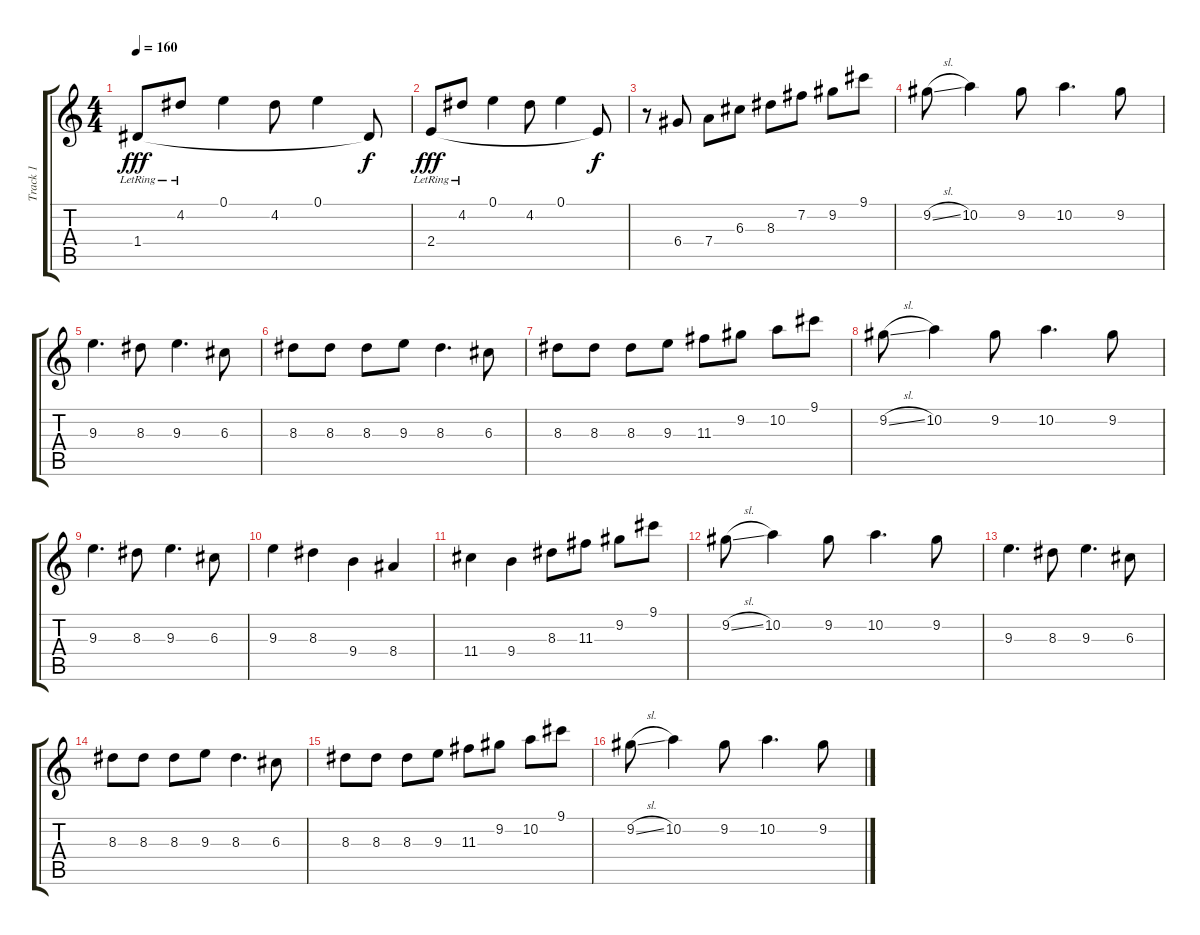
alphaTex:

\track ("Track 1" "Track 1") {instrument acousticguitarnylon}
\staff {score tabs}
\tuning (E4 B3 G3 D3 A2 E2) {hide}
\ts (4 4)
\tempo 160
\clef g2
\ks c
1.4{lr}.8{dy fff} 4.2{lr}.8 0.1.4 4.2.8 0.1.4 1.4{t}.8{dy f} |
2.4{lr}.8{dy fff} 4.2{lr}.8 0.1.4 4.2.8 0.1.4 2.4{t}.8{dy f} |
r.8 6.4.8 7.4.8 6.3.8 8.3.8 7.2.8 9.2.8 9.1.8 |
9.2{sl}.8 10.2.4 9.2.8 10.2.4{d} 9.2.8 |
9.3.4{d} 8.3.8 9.3.4{d} 6.3.8 |
8.3.8 8.3.8 8.3.8 9.3.8 8.3.4{d} 6.3.8 |
8.3.8 8.3.8 8.3.8 9.3.8 11.3.8 9.2.8 10.2.8 9.1.8 |
9.2{sl}.8 10.2.4 9.2.8 10.2.4{d} 9.2.8 |
9.3.4{d} 8.3.8 9.3.4{d} 6.3.8 |
9.3.4 8.3.4 9.4.4 8.4.4 |
11.4.4 9.4.4 8.3.8 11.3.8 9.2.8 9.1.8 |
9.2{sl}.8 10.2.4 9.2.8 10.2.4{d} 9.2.8 |
9.3.4{d} 8.3.8 9.3.4{d} 6.3.8 |
8.3.8 8.3.8 8.3.8 9.3.8 8.3.4{d} 6.3.8 |
8.3.8 8.3.8 8.3.8 9.3.8 11.3.8 9.2.8 10.2.8 9.1.8 |
9.2{sl}.8 10.2.4 9.2.8 10.2.4{d} 9.2.8
